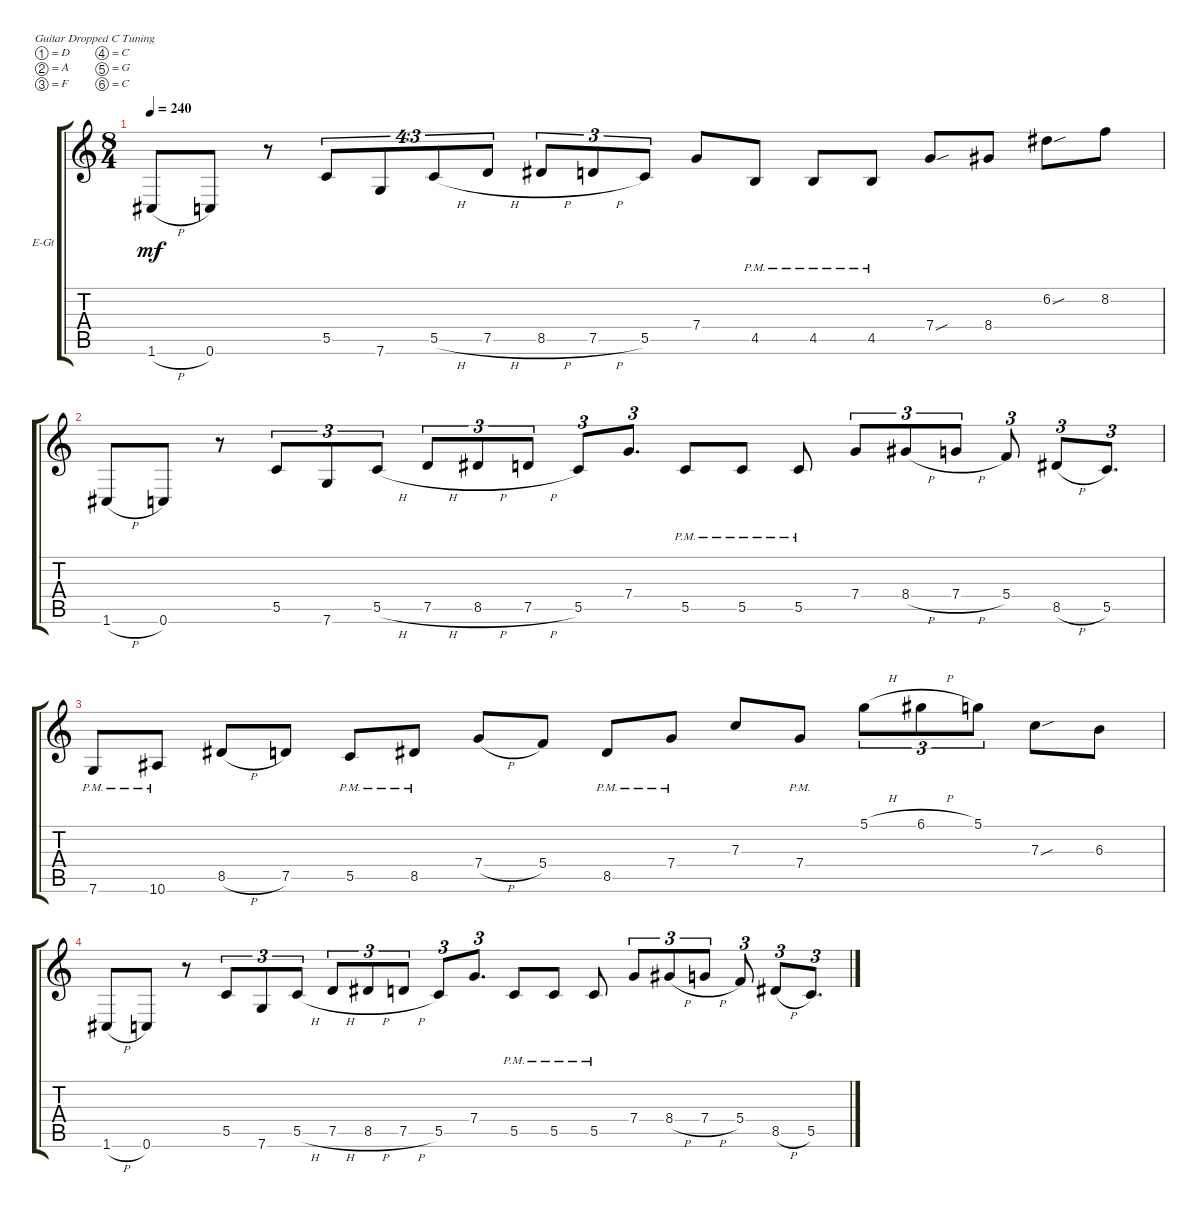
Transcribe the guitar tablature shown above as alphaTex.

\defaultSystemsLayout 4
\bracketExtendMode groupsimilarinstruments
\firstSystemTrackNameOrientation horizontal
\otherSystemsTrackNameOrientation horizontal
\track ("Gajic" "E-Gt") {instrument distortionguitar}
\staff {score tabs}
\tuning (D4 A3 F3 C3 G2 C2)
\ts (8 4)
\tempo 240
\clef g2
\ks c
1.6{h}.8{dy mf} 0.6.8 r.8 5.5.8{tu (4 3)} 7.6.8{tu (4 3)} 5.5{h}.8{tu (4 3)} 7.5{h}.8{tu (4 3)} 8.5{h}.8{tu (3 2)} 7.5{h}.8{tu (3 2)} 5.5.8{tu (3 2)} 7.4.8 4.5{pm}.8 4.5{pm}.8 4.5{pm}.8 7.4{sou}.8 8.4.8 6.2{sou}.8 8.2.8 |
1.6{h}.8 0.6.8 r.8 5.5.8{tu (3 2)} 7.6.8{tu (3 2)} 5.5{h}.8{tu (3 2)} 7.5{h}.8{tu (3 2)} 8.5{h}.8{tu (3 2)} 7.5{h}.8{tu (3 2)} 5.5.8{tu (3 2)} 7.4.8{d tu (3 2)} 5.5{pm}.8 5.5{pm}.8 5.5{pm}.8 7.4.8{tu (3 2)} 8.4{h}.8{tu (3 2)} 7.4{h}.8{tu (3 2)} 5.4.8{tu (3 2)} 8.5{h}.8{tu (3 2)} 5.5.8{d tu (3 2)} |
7.6{pm}.8 10.6{pm}.8 8.5{h}.8 7.5.8 5.5{pm}.8 8.5{pm}.8 7.4{h}.8 5.4.8 8.5{pm}.8 7.4{pm}.8 7.3.8 7.4{pm}.8 5.1{h}.8{tu (3 2)} 6.1{h}.8{tu (3 2)} 5.1.8{tu (3 2)} 7.3{sou}.8 6.3.8 |
1.6{h}.8 0.6.8 r.8 5.5.8{tu (3 2)} 7.6.8{tu (3 2)} 5.5{h}.8{tu (3 2)} 7.5{h}.8{tu (3 2)} 8.5{h}.8{tu (3 2)} 7.5{h}.8{tu (3 2)} 5.5.8{tu (3 2)} 7.4.8{d tu (3 2)} 5.5{pm}.8 5.5{pm}.8 5.5{pm}.8 7.4.8{tu (3 2)} 8.4{h}.8{tu (3 2)} 7.4{h}.8{tu (3 2)} 5.4.8{tu (3 2)} 8.5{h}.8{tu (3 2)} 5.5.8{d tu (3 2)}
